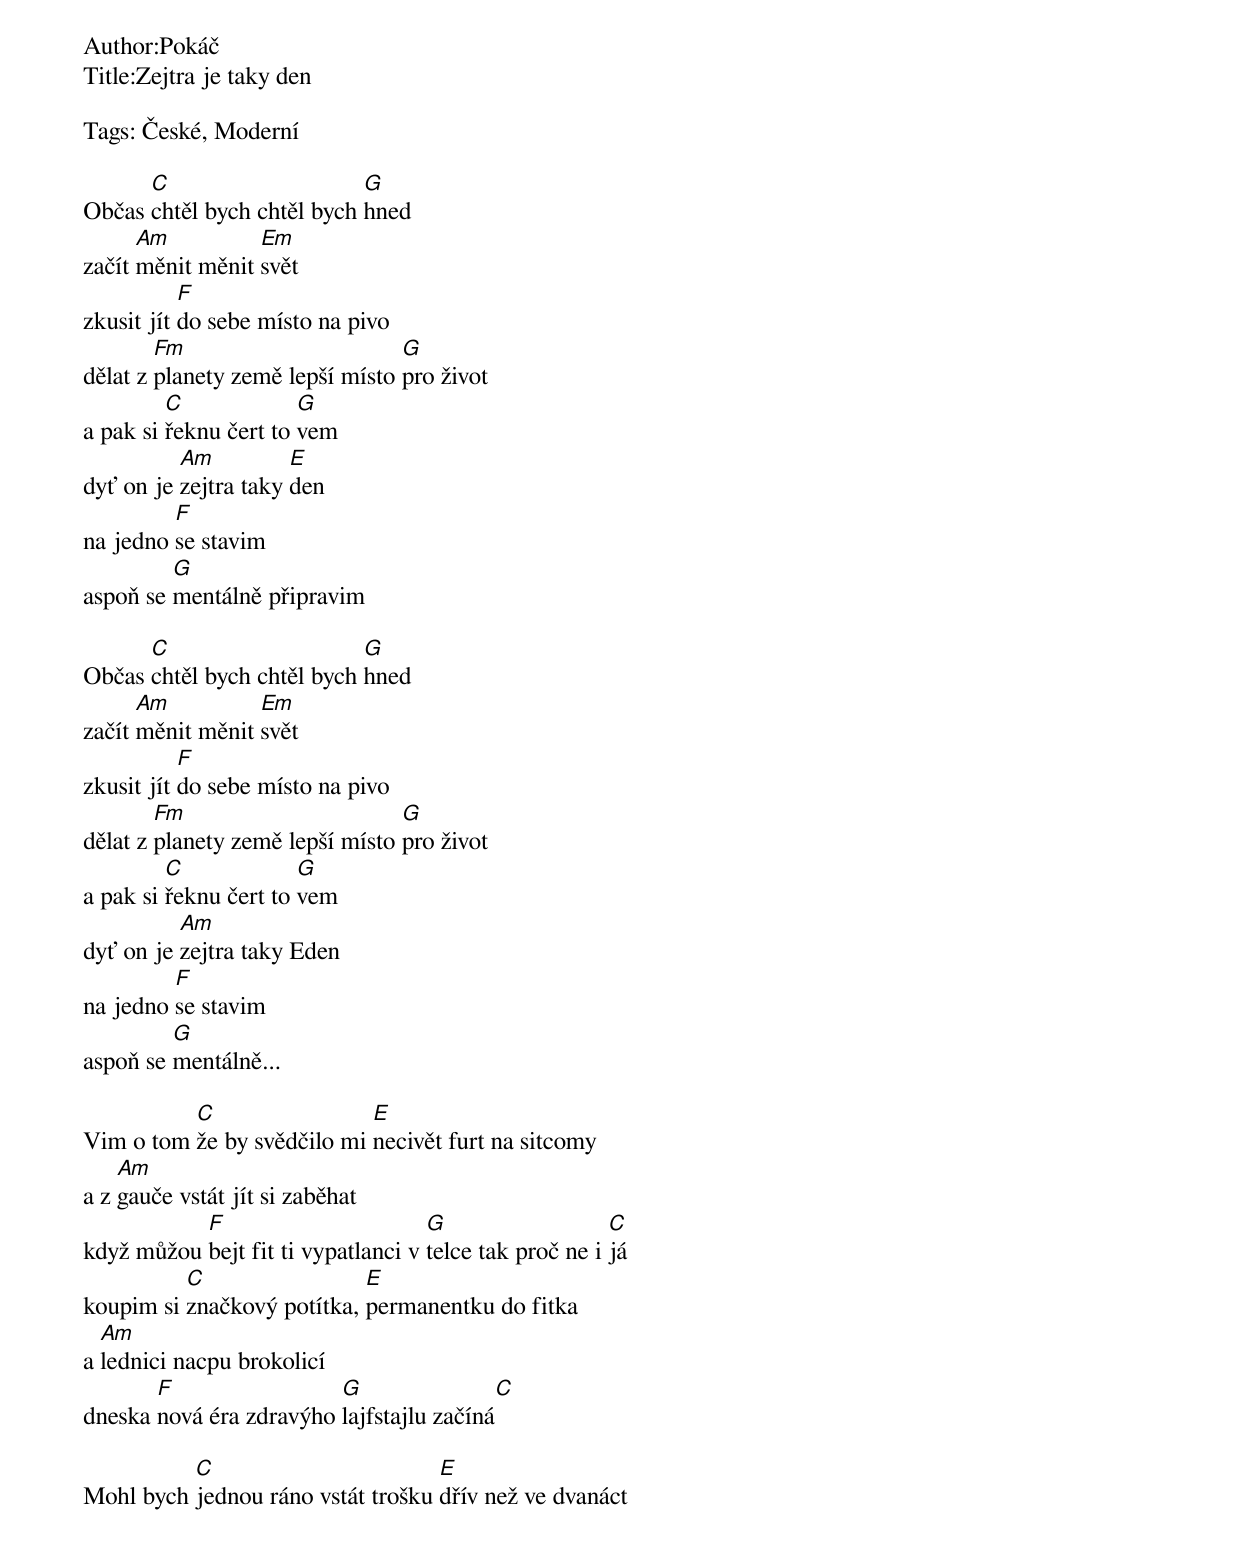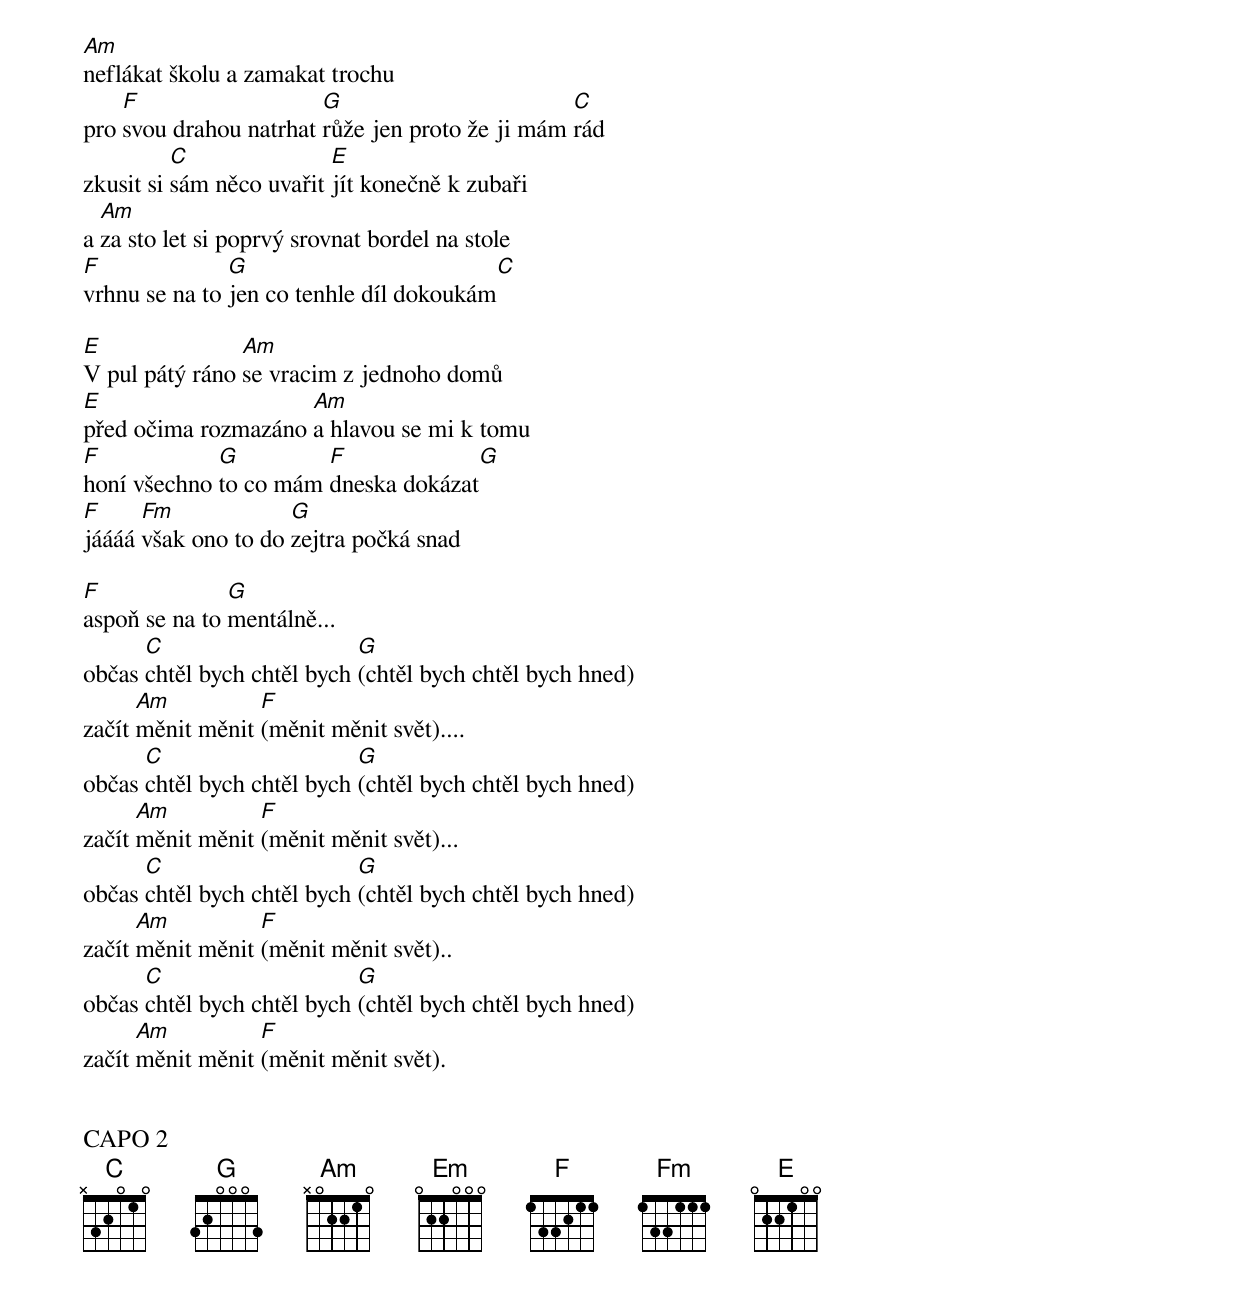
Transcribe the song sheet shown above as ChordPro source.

Author:Pokáč
Title:Zejtra je taky den

Tags: České, Moderní

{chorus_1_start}
Občas [C]chtěl bych chtěl bych [G]hned
začít [Am]měnit měnit [Em]svět
zkusit jít [F]do sebe místo na pivo
dělat z [Fm]planety země lepší místo [G]pro život
a pak si [C]řeknu čert to [G]vem
dyť on je [Am]zejtra taky [E]den
na jedno [F]se stavim
aspoň se [G]mentálně připravim
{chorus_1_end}

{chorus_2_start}
Občas [C]chtěl bych chtěl bych [G]hned
začít [Am]měnit měnit [Em]svět
zkusit jít [F]do sebe místo na pivo
dělat z [Fm]planety země lepší místo [G]pro život
a pak si [C]řeknu čert to [G]vem
dyť on je [Am]zejtra taky Eden
na jedno [F]se stavim
aspoň se [G]mentálně...
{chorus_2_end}

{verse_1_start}
Vim o tom [C]že by svědčilo mi [E]necivět furt na sitcomy
a z [Am]gauče vstát jít si zaběhat
když můžou [F]bejt fit ti vypatlanci v [G]telce tak proč ne i [C]já
koupim si [C]značkový potítka, [E]permanentku do fitka
a [Am]lednici nacpu brokolicí
dneska [F]nová éra zdravýho [G]lajfstajlu začíná[C]
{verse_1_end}

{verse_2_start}
Mohl bych [C]jednou ráno vstát trošku [E]dřív než ve dvanáct
[Am]neflákat školu a zamakat trochu
pro [F]svou drahou natrhat [G]růže jen proto že ji mám [C]rád
zkusit si [C]sám něco uvařit [E]jít konečně k zubaři
a [Am]za sto let si poprvý srovnat bordel na stole
[F]vrhnu se na to [G]jen co tenhle díl dokoukám[C]
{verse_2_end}

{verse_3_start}
[E]V pul pátý ráno [Am]se vracim z jednoho domů
[E]před očima rozmazáno [Am]a hlavou se mi k tomu
[F]honí všechno [G]to co mám [F]dneska dokázat[G]
[F]jáááá [Fm]však ono to do [G]zejtra počká snad
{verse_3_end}

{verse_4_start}
[F]aspoň se na to [G]mentálně...
občas [C]chtěl bych chtěl bych [G](chtěl bych chtěl bych hned)
začít [Am]měnit měnit [F](měnit měnit svět)....
občas [C]chtěl bych chtěl bych [G](chtěl bych chtěl bych hned)
začít [Am]měnit měnit [F](měnit měnit svět)...
občas [C]chtěl bych chtěl bych [G](chtěl bych chtěl bych hned)
začít [Am]měnit měnit [F](měnit měnit svět)..
občas [C]chtěl bych chtěl bych [G](chtěl bych chtěl bych hned)
začít [Am]měnit měnit [F](měnit měnit svět).
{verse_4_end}

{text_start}

CAPO 2
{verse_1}
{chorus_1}
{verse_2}
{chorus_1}
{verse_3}
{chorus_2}
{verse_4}
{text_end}
